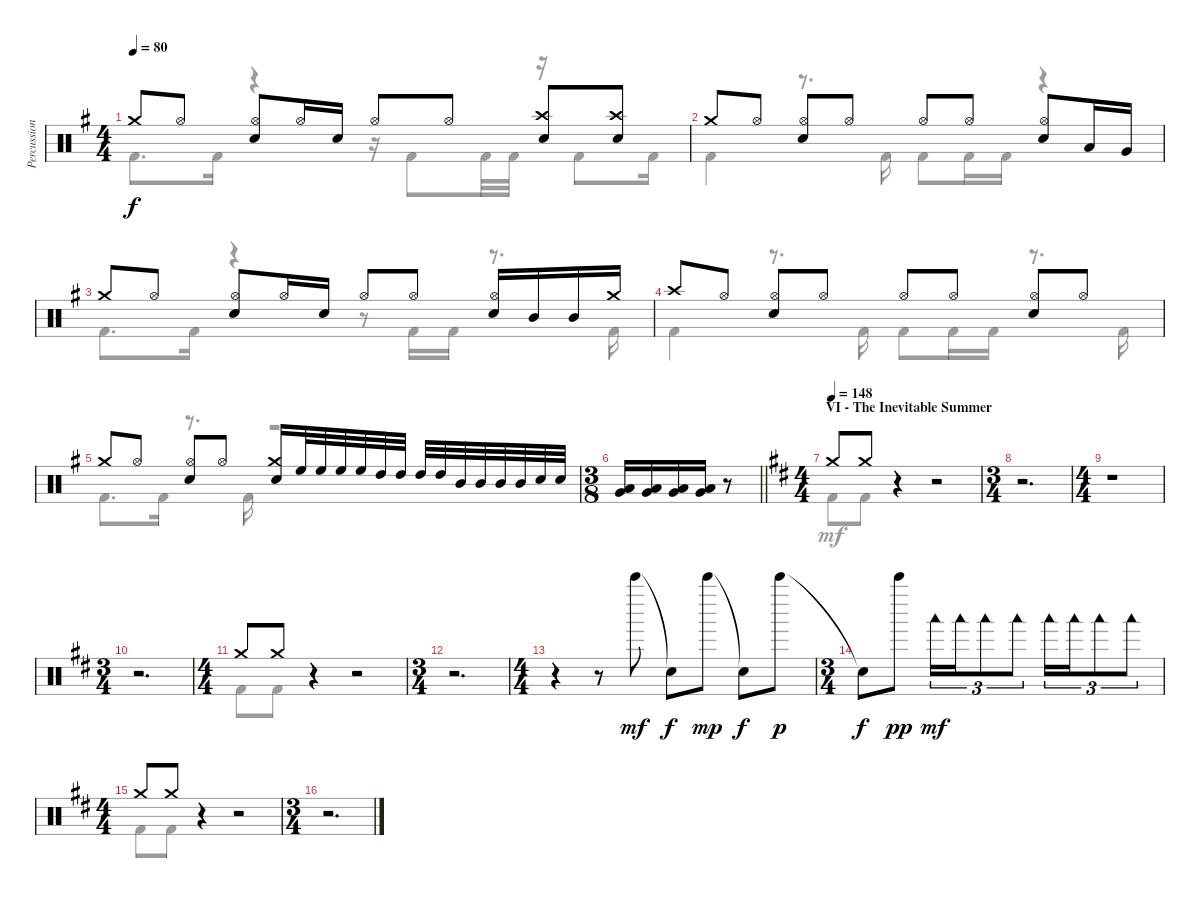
\track ("Percussion" "Percussion") {instrument percussion}
\staff {score}
\articulation defaults
\voice
\ts (4 4)
\tempo 80
\clef neutral
\ks g "Crash medium (hit)".8{dy f} "Hi-Hat (open)".8
("Hi-Hat (open)" "Electric Snare (hit)").8 "Hi-Hat (open)".16 "Electric Snare (hit)".16 "Hi-Hat (open)".8 "Hi-Hat (open)".8 ("Crash high (hit)" "Electric Snare (hit)").8 ("Crash high (hit)" "Electric Snare (hit)").8 |
"Crash medium (hit)".8 "Hi-Hat (open)".8 ("Hi-Hat (open)" "Electric Snare (hit)").8 "Hi-Hat (open)".8 "Hi-Hat (open)".8 "Hi-Hat (open)".8 ("Hi-Hat (open)" "Electric Snare (hit)").8 "Low Tom (hit)".16 "Very Low Tom (hit)".16 |
"Crash medium (hit)".8 "Hi-Hat (open)".8 ("Hi-Hat (open)" "Electric Snare (hit)").8 "Hi-Hat (open)".16 "Electric Snare (hit)".16 "Hi-Hat (open)".8 "Hi-Hat (open)".8 ("Hi-Hat (open)" "Electric Snare (hit)").16 "Mid Tom (hit)".16 "Mid Tom (hit)".16 "Crash medium (hit)".16 |
"Crash high (hit)".8 "Hi-Hat (open)".8 ("Hi-Hat (open)" "Electric Snare (hit)").8 "Hi-Hat (open)".8 "Hi-Hat (open)".8 "Hi-Hat (open)".8 ("Hi-Hat (open)" "Electric Snare (hit)").8 "Hi-Hat (open)".8 |
"Crash medium (hit)".8 "Hi-Hat (open)".8 ("Hi-Hat (open)" "Electric Snare (hit)").8 "Hi-Hat (open)".8 ("Crash medium (hit)" "Electric Snare (hit)").16 "High Floor Tom (hit)".32 "High Floor Tom (hit)".32 "High Floor Tom (hit)".32 "High Floor Tom (hit)".32 "High Tom (hit)".32 "High Tom (hit)".32 "High Tom (hit)".32 "High Tom (hit)".32 "Mid Tom (hit)".32 "Mid Tom (hit)".32 "Mid Tom (hit)".32 "Mid Tom (hit)".32 "Electric Snare (hit)".32 "Electric Snare (hit)".32 |
\ts (3 8)
\barLineRight lightlight
("Low Tom (hit)" "Very Low Tom (hit)").16{beam merge} ("Low Tom (hit)" "Very Low Tom (hit)").16{beam merge} ("Low Tom (hit)" "Very Low Tom (hit)").16{beam merge} ("Low Tom (hit)" "Very Low Tom (hit)").16 r.8 |
\ts (4 4)
\section ("" "VI - The Inevitable Summer")
\tempo 148
\ks bminor "Crash medium (hit)".8 "Crash medium (hit)".8
r.4 r.2 |
\ts (3 4)
r.2{d} |
\ts (4 4)
r.1 |
\ts (3 4)
r.2{d} |
\ts (4 4)
"Crash medium (hit)".8 "Crash medium (hit)".8 r.4 r.2 |
\ts (3 4)
r.2{d} |
\ts (4 4)
r.4 r.8 "Bell Tree (hit)".8{dy mf} "Snare (hit)"{t}.8{dy f} "Bell Tree (hit)".8{dy mp} "Snare (hit)"{t}.8{dy f} "Bell Tree (hit)".8{dy p} |
\ts (3 4)
"Snare (hit)"{t}.8{dy f} "Bell Tree (hit)".8{dy pp} "Woodblock low (hit)".16{tu (3 2) dy mf} "Woodblock low (hit)".16{tu (3 2)} "Woodblock low (hit)".8{tu (3 2)} "Woodblock low (hit)".8{tu (3 2)} "Woodblock low (hit)".16{tu (3 2)} "Woodblock low (hit)".16{tu (3 2)} "Woodblock low (hit)".8{tu (3 2)} "Woodblock low (hit)".8{tu (3 2)} |
\ts (4 4)
"Crash medium (hit)".8 "Crash medium (hit)".8 r.4 r.2 |
\ts (3 4)
r.2{d}
\voice
\clef neutral
\ottava regular
\simile none
\ks g "Kick (hit) 2".8{d dy f} "Kick (hit) 2".16
r.4 r.16 "Kick (hit) 2".8 "Kick (hit) 2".32 "Kick (hit) 2".32 r.16 "Kick (hit) 2".8 "Kick (hit) 2".16 |
"Kick (hit) 2".4 r.8{d} "Kick (hit) 2".16 "Kick (hit) 2".8 "Kick (hit) 2".16 "Kick (hit) 2".16 r.4 |
"Kick (hit) 2".8{d} "Kick (hit) 2".16 r.4 r.8 "Kick (hit) 2".16 "Kick (hit) 2".16 r.8{d} "Kick (hit) 2".16 |
"Kick (hit) 2".4 r.8{d} "Kick (hit) 2".16 "Kick (hit) 2".8 "Kick (hit) 2".16 "Kick (hit) 2".16 r.8{d} "Kick (hit) 2".16 |
"Kick (hit) 2".8{d} "Kick (hit) 2".16 r.8{d} "Kick (hit) 2".16 r.2 |
\barLineRight lightlight
|
\ks bminor "Kick (hit) 2".8{dy mf} "Kick (hit) 2".8
r.4 r.2 |
|
|
|
"Kick (hit) 2".8 "Kick (hit) 2".8 r.4 r.2 |
|
|
|
"Kick (hit) 2".8 "Kick (hit) 2".8 r.4 r.2 |
